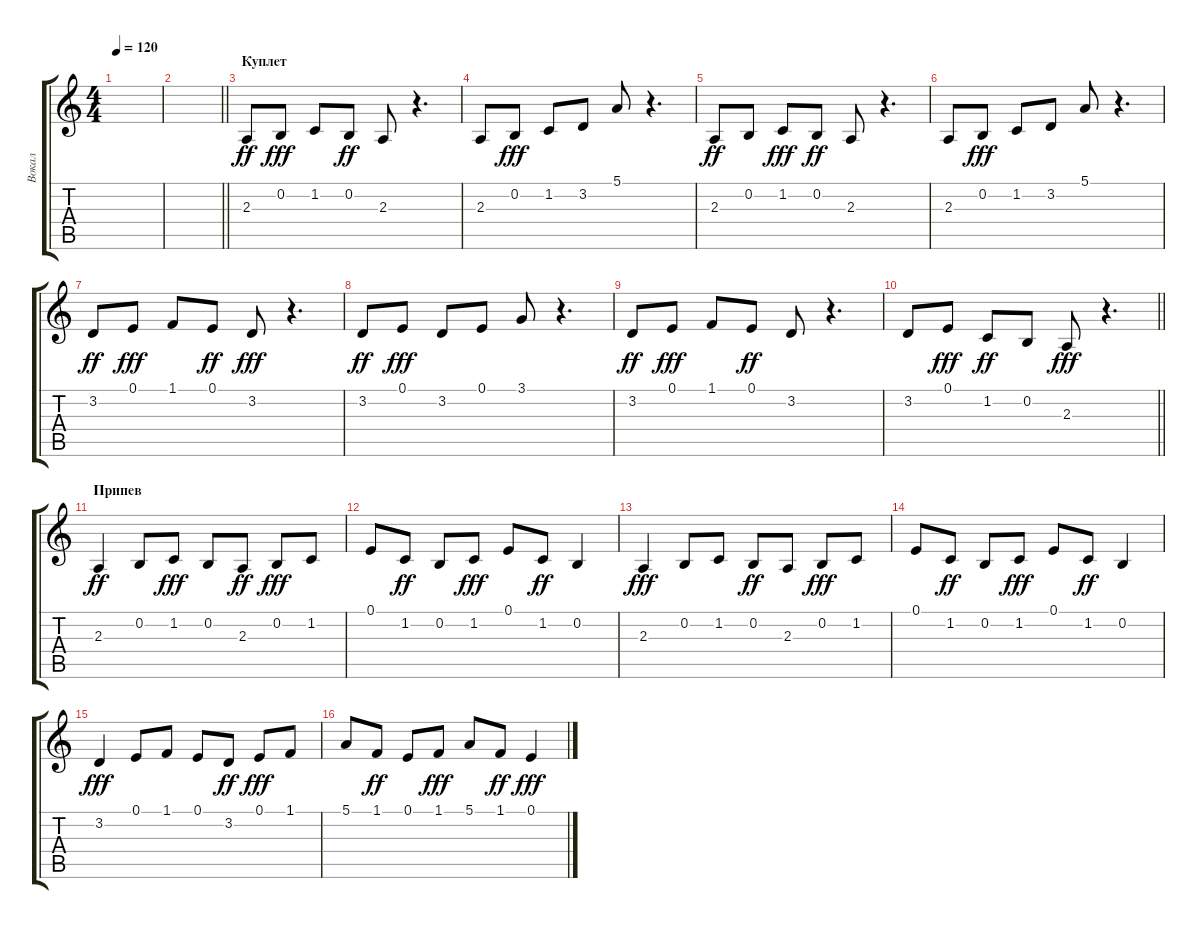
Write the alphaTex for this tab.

\track ("Вокал" "Вокал") {instrument flute}
\staff {score tabs}
\tuning (E4 B3 G3 D3 A2 E2) {hide}
\ts (4 4)
\tempo 120
\clef g2
\ks c
|
\barLineRight lightlight
|
\section ("" "Куплет")
2.3.8{dy ff} 0.2.8{dy fff} 1.2.8 0.2.8{dy ff} 2.3.8 r.4{d} |
2.3.8 0.2.8{dy fff} 1.2.8 3.2.8 5.1.8 r.4{d} |
2.3.8{dy ff} 0.2.8 1.2.8{dy fff} 0.2.8{dy ff} 2.3.8 r.4{d} |
2.3.8 0.2.8{dy fff} 1.2.8 3.2.8 5.1.8 r.4{d} |
3.2.8{dy ff} 0.1.8{dy fff} 1.1.8 0.1.8{dy ff} 3.2.8{dy fff} r.4{d} |
3.2.8{dy ff} 0.1.8{dy fff} 3.2.8 0.1.8 3.1.8 r.4{d} |
3.2.8{dy ff} 0.1.8{dy fff} 1.1.8 0.1.8{dy ff} 3.2.8 r.4{d} |
\barLineRight lightlight
3.2.8 0.1.8{dy fff} 1.2.8{dy ff} 0.2.8 2.3.8{dy fff} r.4{d} |
\section ("" "Припев")
2.3.4{dy ff} 0.2.8 1.2.8{dy fff} 0.2.8 2.3.8{dy ff} 0.2.8{dy fff} 1.2.8 |
0.1.8 1.2.8{dy ff} 0.2.8 1.2.8{dy fff} 0.1.8 1.2.8{dy ff} 0.2.4 |
2.3.4{dy fff} 0.2.8 1.2.8 0.2.8{dy ff} 2.3.8 0.2.8{dy fff} 1.2.8 |
0.1.8 1.2.8{dy ff} 0.2.8 1.2.8{dy fff} 0.1.8 1.2.8{dy ff} 0.2.4 |
3.2.4{dy fff} 0.1.8 1.1.8 0.1.8 3.2.8{dy ff} 0.1.8{dy fff} 1.1.8 |
5.1.8 1.1.8{dy ff} 0.1.8 1.1.8{dy fff} 5.1.8 1.1.8{dy ff} 0.1.4{dy fff}
